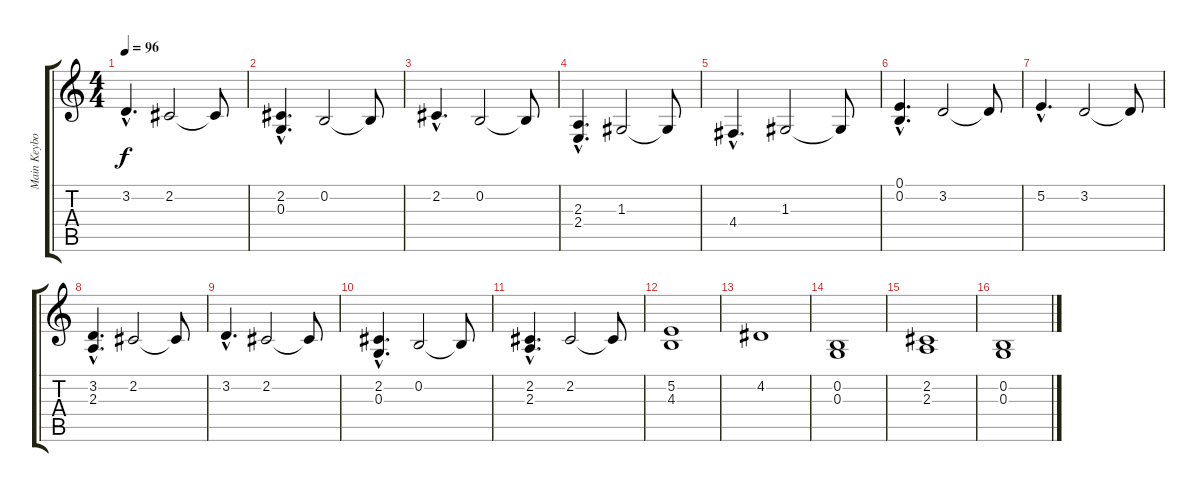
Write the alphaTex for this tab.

\track ("Main Keyboards" "Main Keybo") {instrument synthstrings1}
\staff {score tabs}
\tuning (E4 B3 G3 D3 A2 E2) {hide}
\ts (4 4)
\tempo 96
\clef g2
\ks c
3.2{hac}.4{d dy f} 2.2.2 2.2{t}.8 |
(2.2{hac} 0.3).4{d} 0.2.2 0.2{t}.8 |
2.2{hac}.4{d} 0.2.2 0.2{t}.8 |
(2.3{hac} 2.4).4{d} 1.3.2 1.3{t}.8 |
4.4{hac}.4{d} 1.3.2 1.3{t}.8 |
(0.1{hac} 0.2).4{d} 3.2.2 3.2{t}.8 |
5.2{hac}.4{d} 3.2.2 3.2{t}.8 |
(3.2{hac} 2.3).4{d} 2.2.2 2.2{t}.8 |
3.2{hac}.4{d} 2.2.2 2.2{t}.8 |
(2.2{hac} 0.3).4{d} 0.2.2 0.2{t}.8 |
(2.2{hac} 2.3).4{d} 2.2.2 2.2{t}.8 |
(5.2 4.3).1 |
4.2.1 |
(0.2 0.3).1 |
(2.2 2.3).1 |
(0.2 0.3).1
